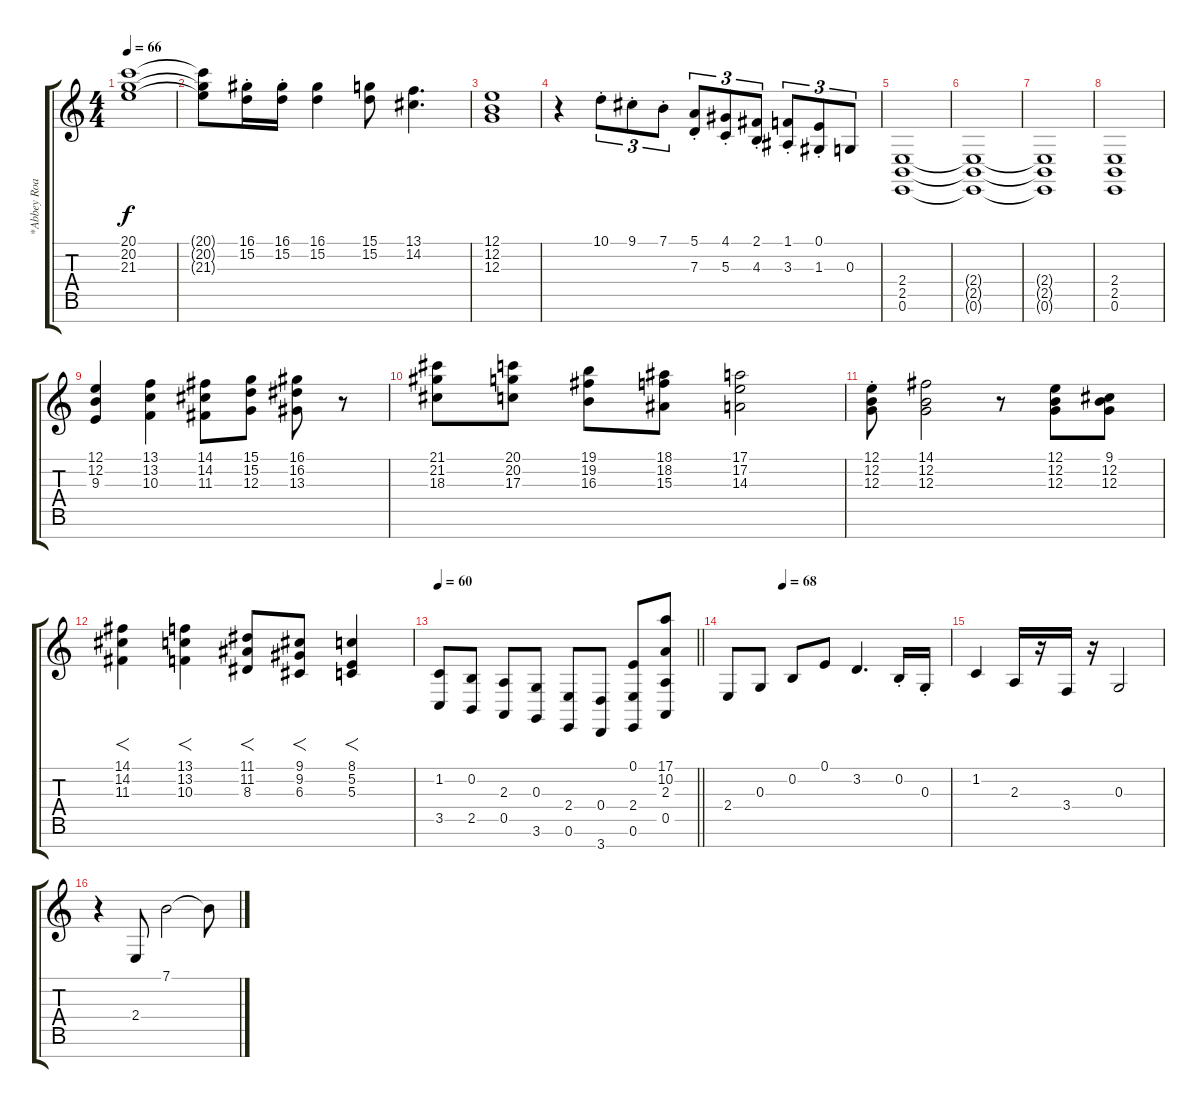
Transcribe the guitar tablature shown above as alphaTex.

\track ("*Abbey Road Orchestra* Brass I" "*Abbey Roa") {instrument trombone}
\staff {score tabs}
\tuning (E4 B3 G3 D3 A2 E2 B1) {hide}
\ts (4 4)
\tempo 66
\clef g2
\ks c
(20.1{t} 20.2{t} 21.3{t}).1{dy f volume 5} |
(20.1{t} 20.2{t} 21.3{t}).8 (16.1{st} 15.2{st}).16 (16.1{st} 15.2{st}).16{volume 9} (16.1 15.2).4 (15.1 15.2).8 (13.1 14.2).4{d} |
(12.1 12.2 12.3).1{volume 4} |
r.4 10.1{st}.8{tu (3 2)} 9.1{st}.8{tu (3 2)} 7.1{st}.8{tu (3 2)} (5.1{st} 7.3{st}).8{tu (3 2)} (4.1{st} 5.3{st}).8{tu (3 2)} (2.1{st} 4.3{st}).8{tu (3 2)} (1.1{st} 3.3{st}).8{tu (3 2)} (0.1{st} 1.3{st}).8{tu (3 2)} 0.3.8{tu (3 2)} |
(2.4 2.5 0.6).1{volume 7} |
(2.4{t} 2.5{t} 0.6{t}).1 |
(2.4{t} 2.5{t} 0.6{t}).1 |
(2.4 2.5 0.6).1 |
(12.1 12.2 9.3).4 (13.1 13.2 10.3).4 (14.1 14.2 11.3).8 (15.1 15.2 12.3).8 (16.1 16.2 13.3).8 r.8 |
(21.1 21.2 18.3).8 (20.1 20.2 17.3).8 (19.1 19.2 16.3).8 (18.1 18.2 15.3).8 (17.1 17.2 14.3).2 |
(12.1{st} 12.2{st} 12.3{st}).8 (14.1 12.2 12.3).2 r.8 (12.1 12.2 12.3).8 (9.1 12.2 12.3).8 |
(14.1 14.2 11.3).4{f volume 10} (13.1 13.2 10.3).4{f} (11.1 11.2 8.3).8{f} (9.1 9.2 6.3).8{f} (8.1 5.2 5.3).4{f} |
\tempo 60
\barLineRight lightlight
(1.2 3.5).8 (0.2 2.5).8 (2.3 0.5).8{volume 15} (0.3 3.6).8 (2.4 0.6).8 (0.4 3.7).8 (0.1 2.4 0.6).8 (17.1 10.2 2.3 0.5).8 |
\tempo (68 0.25)
2.4.8{instrument brasssection} 0.3.8 0.2.8 0.1.8 3.2.4{d} 0.2{st}.16 0.3{st}.16 |
1.2.4 2.3.16 r.16 3.4.16 r.16 0.3.2 |
r.4 2.4.8 7.1.2 7.1{t}.8
